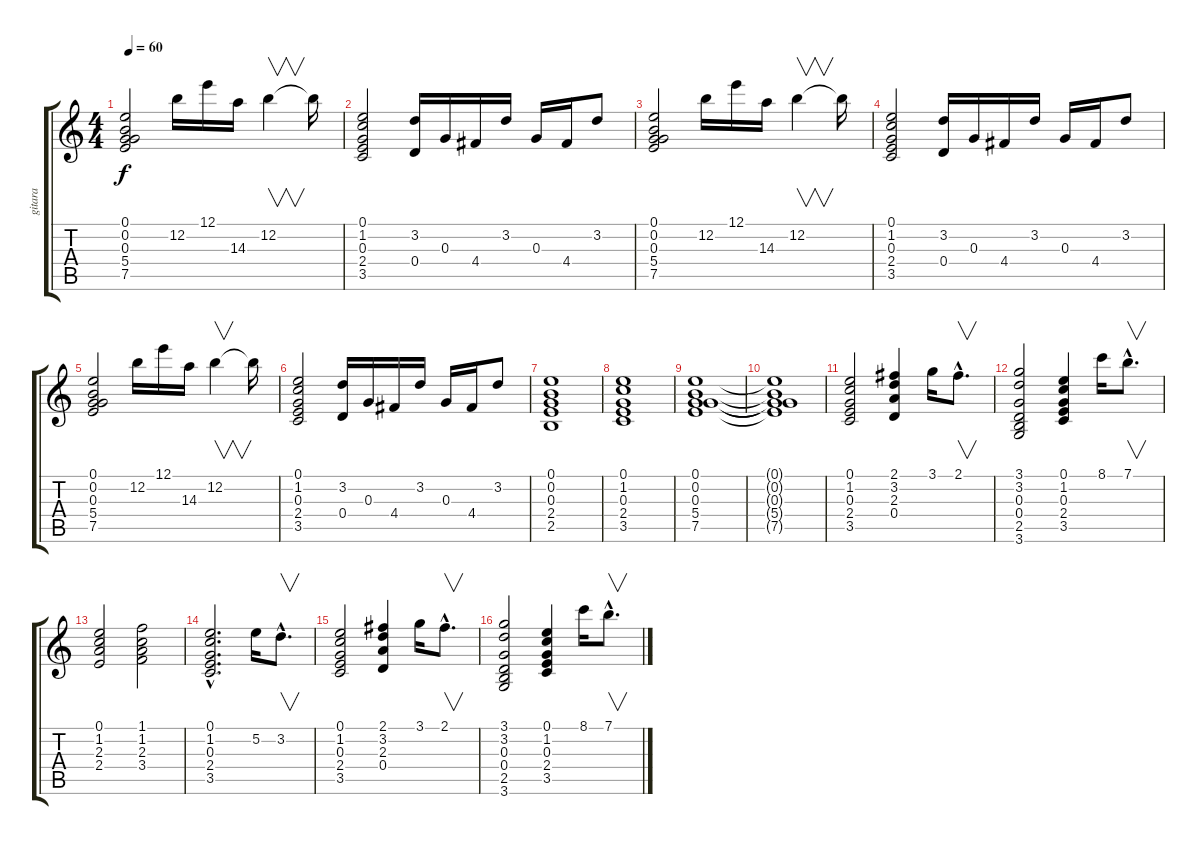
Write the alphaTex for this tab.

\track ("gitara" "gitara") {instrument electricguitarclean}
\staff {score tabs}
\tuning (E4 B3 G3 D3 A2 E2) {hide}
\ts (4 4)
\tempo 60
\clef g2
\ks c
(0.1 0.2 0.3 5.4 7.5).2{dy f} 12.2.16 12.1.16 14.3.16 12.2.4{v} 12.2{t}.16 |
(0.1 1.2 0.3 2.4 3.5).2 (3.2 0.4).16 0.3.16 4.4.16 3.2.16 0.3.16 4.4.16 3.2.8 |
(0.1 0.2 0.3 5.4 7.5).2 12.2.16 12.1.16 14.3.16 12.2.4{v} 12.2{t}.16 |
(0.1 1.2 0.3 2.4 3.5).2 (3.2 0.4).16 0.3.16 4.4.16 3.2.16 0.3.16 4.4.16 3.2.8 |
(0.1 0.2 0.3 5.4 7.5).2 12.2.16 12.1.16 14.3.16 12.2.4{v} 12.2{t}.16 |
(0.1 1.2 0.3 2.4 3.5).2 (3.2 0.4).16 0.3.16 4.4.16 3.2.16 0.3.16 4.4.16 3.2.8 |
(0.1 0.2 0.3 2.4 2.5).1 |
(0.1 1.2 0.3 2.4 3.5).1 |
(0.1 0.2 0.3 5.4 7.5).1 |
(0.1{t} 0.2{t} 0.3{t} 5.4{t} 7.5{t}).1 |
(0.1 1.2 0.3 2.4 3.5).2 (2.1 3.2 2.3 0.4).4 3.1.16 2.1{hac}.8{v d} |
(3.1 3.2 0.3 0.4 2.5 3.6).2 (0.1 1.2 0.3 2.4 3.5).4 8.1.16 7.1{hac}.8{v d} |
(0.1 1.2 2.3 2.4).2 (1.1 1.2 2.3 3.4).2 |
(0.1{hac} 1.2{hac} 0.3{hac} 2.4{hac} 3.5{hac}).2{d} 5.2.16 3.2{hac}.8{v d} |
(0.1 1.2 0.3 2.4 3.5).2 (2.1 3.2 2.3 0.4).4 3.1.16 2.1{hac}.8{v d} |
(3.1 3.2 0.3 0.4 2.5 3.6).2 (0.1 1.2 0.3 2.4 3.5).4 8.1.16 7.1{hac}.8{v d}
